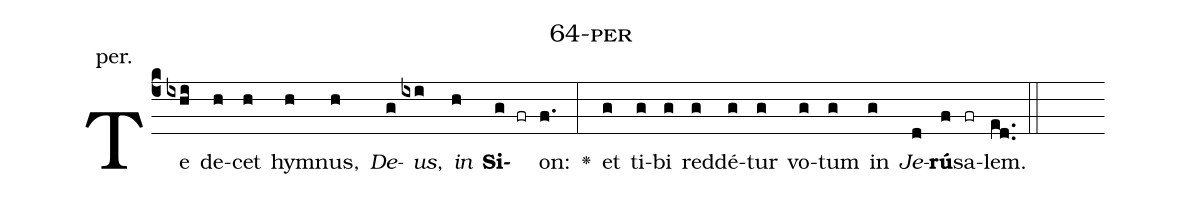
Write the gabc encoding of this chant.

name: 64-per;
annotation: per.;
%%
(c4)Te(ixhi) de(h)cet(h) hym(h)nus,(h) <i>De</i>(g)<i>us</i>,(ixi) <i>in</i>(h) <b>Si</b>(g fr)on:(f.) <v>\greheightstar</v>(:) et(g) ti(g)bi(g) red(g)dé(g)tur(g) vo(g)tum(g) in(g) <i>Je</i>(d)<b>rú</b>(f)sa(fr)lem.(ed..) (::)


%E(g) u(g) o(g) u(d) a(f) e.(ed..) (::)
